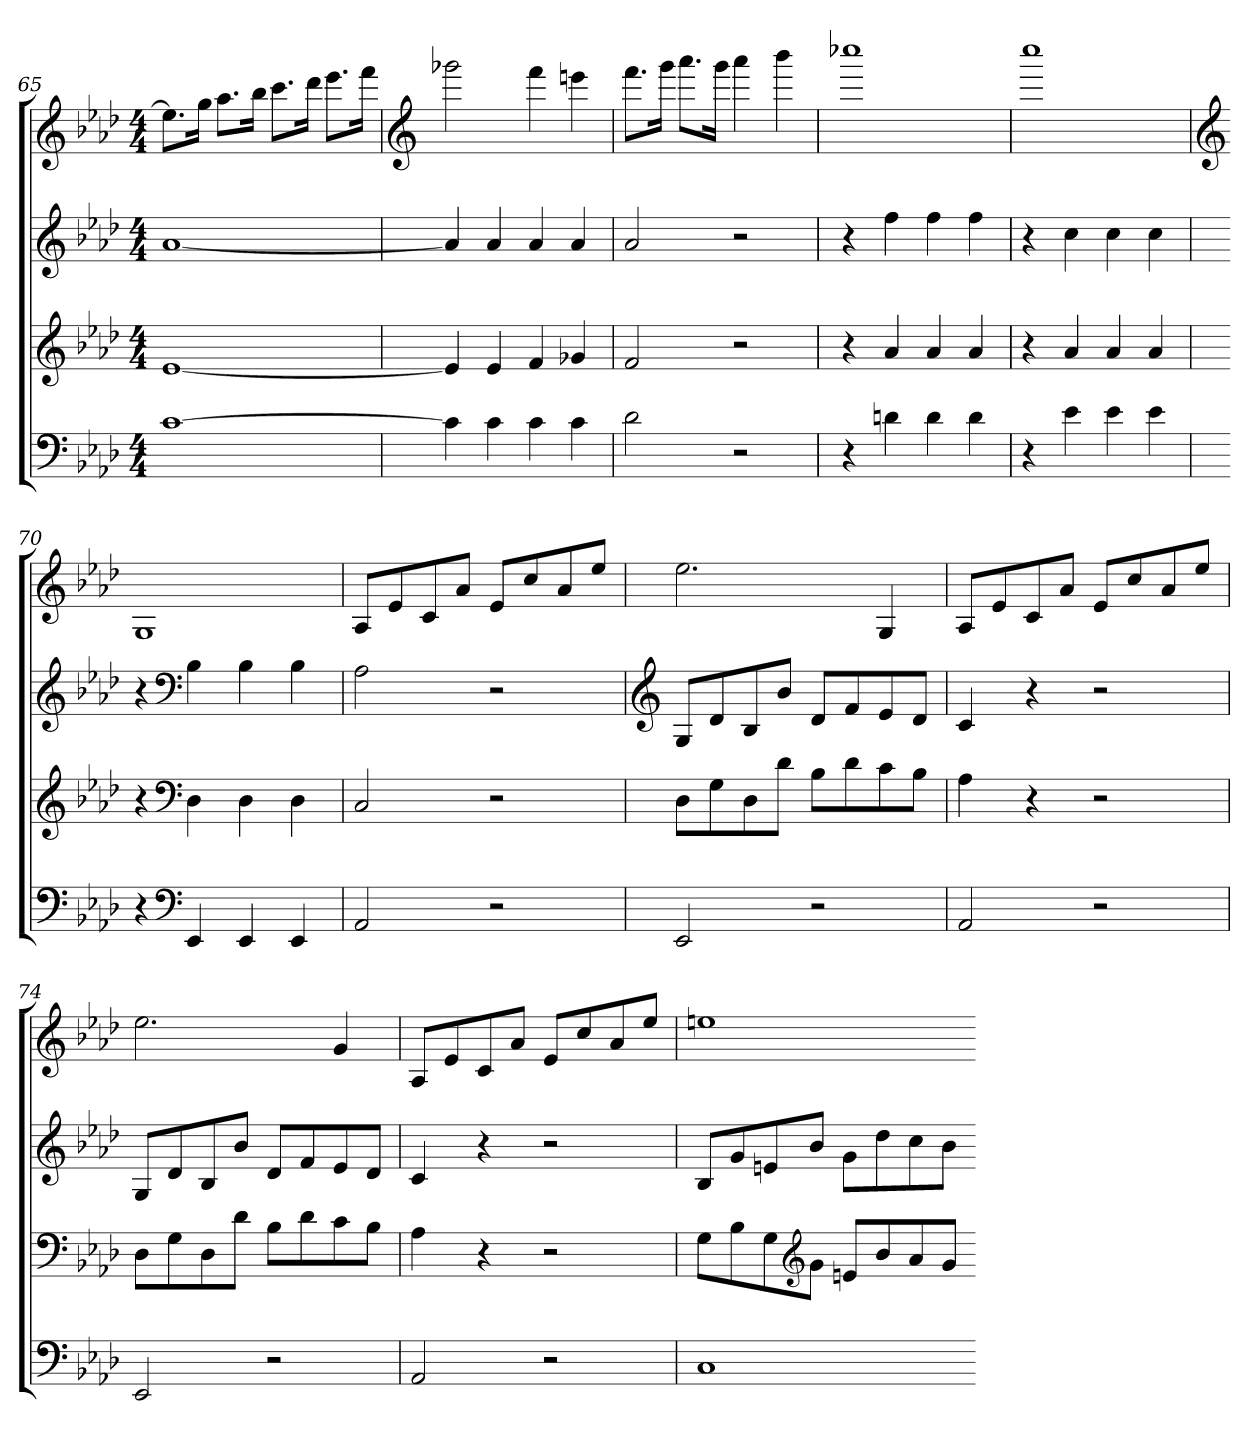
**kern	**kern	**kern	**kern
*part4	*part3	*part2	*part1
*staff4	*staff3	*staff2	*staff1
*clefF4	*clefG2	*clefG2	*clefG2
*k[b-e-a-d-]	*k[b-e-a-d-]	*k[b-e-a-d-]	*k[b-e-a-d-]
*f:	*f:	*f:	*f:
*M4/4	*M4/4	*M4/4	*M4/4
=65	=65	=65	=65
[1c	[1e-	[1a-	8.ee-\L]
.	.	.	16gg\Jk
.	.	.	8.aa-\L
.	.	.	16bb-\Jk
.	.	.	8.ccc\L
.	.	.	16ddd-\Jk
.	.	.	8.eee-\L
.	.	.	16fff\Jk
=66	=66	=66	=66
*	*	*	*clefG2
4c\]	4e-/]	4a-/]	2ggg-X\
4c\	4e-/	4a-/	.
4c\	4f/	4a-/	4fff\
4c\	4g-X/	4a-/	4eeen\
=67	=67	=67	=67
2d-\	2f/	2a-/	8.fff\L
.	.	.	16ggg\Jk
.	.	.	8.aaa-\L
.	.	.	16ggg\Jk
2r	2r	2r	4aaa-\
.	.	.	4bbb-\
=68	=68	=68	=68
4r	4r	4r	1cccc-X
4dn\	4a-/	4ff\	.
4d\	4a-/	4ff\	.
4d\	4a-/	4ff\	.
=69	=69	=69	=69
4r	4r	4r	1cccc
4e-\	4a-/	4cc\	.
4e-\	4a-/	4cc\	.
4e-\	4a-/	4cc\	.
=70	=70	=70	=70
*	*	*	*clefG2
4r	4r	4r	1G
*clefF4	*clefF4	*clefF4	*
4EE-/	4D-\	4B-\	.
4EE-/	4D-\	4B-\	.
4EE-/	4D-\	4B-\	.
=71	=71	=71	=71
2AA-/	2C/	2A-\	8A-/L
.	.	.	8e-/
.	.	.	8c/
.	.	.	8a-/J
2r	2r	2r	8e-/L
.	.	.	8cc/
.	.	.	8a-/
.	.	.	8ee-/J
=72	=72	=72	=72
*	*	*clefG2	*
2EE-/	8D-\L	8G/L	2.ee-\
.	8G\	8d-/	.
.	8D-\	8B-/	.
.	8d-\J	8b-/J	.
2r	8B-\L	8d-/L	.
.	8d-\	8f/	.
.	8c\	8e-/	4G/
.	8B-\J	8d-/J	.
=73	=73	=73	=73
2AA-/	4A-\	4c/	8A-/L
.	.	.	8e-/
.	4r	4r	8c/
.	.	.	8a-/J
2r	2r	2r	8e-/L
.	.	.	8cc/
.	.	.	8a-/
.	.	.	8ee-/J
=74	=74	=74	=74
2EE-/	8D-\L	8G/L	2.ee-\
.	8G\	8d-/	.
.	8D-\	8B-/	.
.	8d-\J	8b-/J	.
2r	8B-\L	8d-/L	.
.	8d-\	8f/	.
.	8c\	8e-/	4g/
.	8B-\J	8d-/J	.
=75	=75	=75	=75
2AA-/	4A-\	4c/	8A-/L
.	.	.	8e-/
.	4r	4r	8c/
.	.	.	8a-/J
2r	2r	2r	8e-/L
.	.	.	8cc/
.	.	.	8a-/
.	.	.	8ee-/J
=76	=76	=76	=76
1C	8G\L	8B-/L	1een
.	8B-\	8g/	.
.	8G\	8en/	.
*	*clefG2	*	*
.	8g\J	8b-/J	.
.	8en/L	8g\L	.
.	8b-/	8dd-\	.
.	8a-/	8cc\	.
.	8g/J	8b-\J	.
=-	=-	=-	=-
*-	*-	*-	*-
